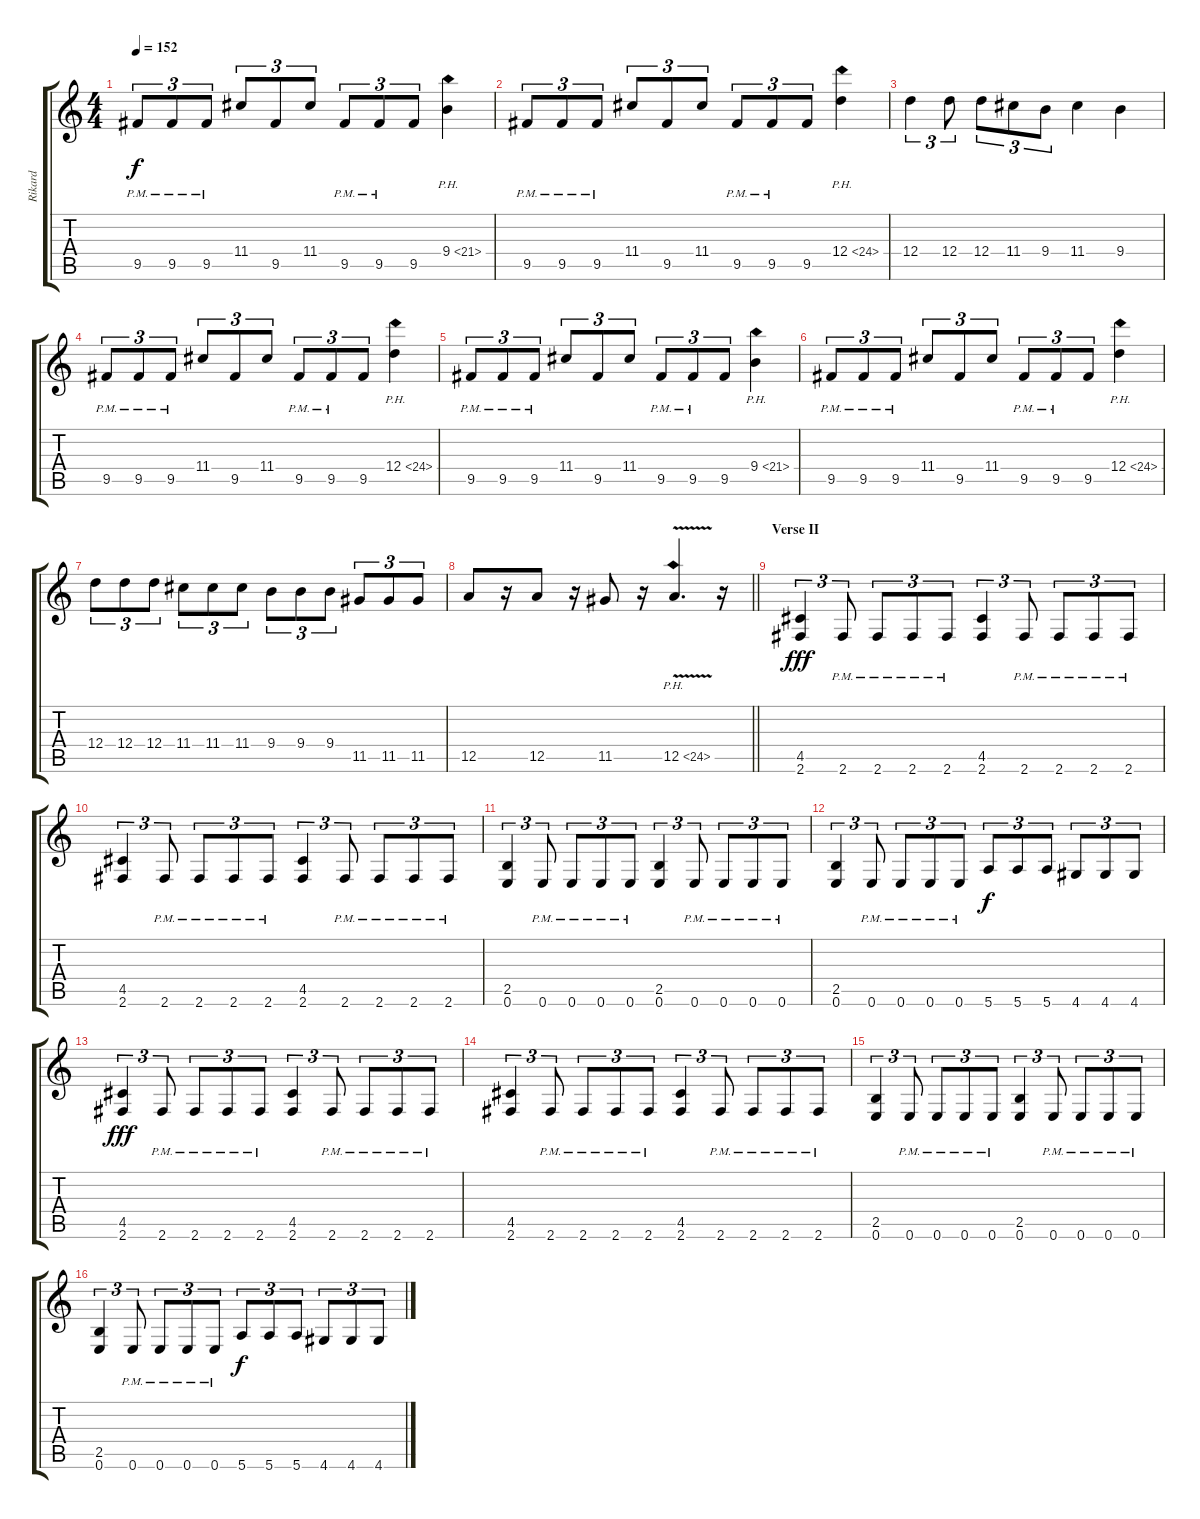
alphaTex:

\track ("Rikard" "Rikard") {instrument distortionguitar}
\staff {score tabs}
\tuning (E4 B3 G3 D3 A2 E2) {hide}
\ts (4 4)
\tempo 152
\clef g2
\ks c
9.5{pm}.8{tu (3 2) dy f} 9.5{pm}.8{tu (3 2)} 9.5{pm}.8{tu (3 2)} 11.4.8{tu (3 2)} 9.5.8{tu (3 2)} 11.4.8{tu (3 2)} 9.5{pm}.8{tu (3 2)} 9.5{pm}.8{tu (3 2)} 9.5.8{tu (3 2)} 9.4{ph 12}.4 |
9.5{pm}.8{tu (3 2)} 9.5{pm}.8{tu (3 2)} 9.5{pm}.8{tu (3 2)} 11.4.8{tu (3 2)} 9.5.8{tu (3 2)} 11.4.8{tu (3 2)} 9.5{pm}.8{tu (3 2)} 9.5{pm}.8{tu (3 2)} 9.5.8{tu (3 2)} 12.4{ph 12}.4 |
12.4.4{tu (3 2)} 12.4.8{tu (3 2)} 12.4.8{tu (3 2)} 11.4.8{tu (3 2)} 9.4.8{tu (3 2)} 11.4.4 9.4.4 |
9.5{pm}.8{tu (3 2)} 9.5{pm}.8{tu (3 2)} 9.5{pm}.8{tu (3 2)} 11.4.8{tu (3 2)} 9.5.8{tu (3 2)} 11.4.8{tu (3 2)} 9.5{pm}.8{tu (3 2)} 9.5{pm}.8{tu (3 2)} 9.5.8{tu (3 2)} 12.4{ph 12}.4 |
9.5{pm}.8{tu (3 2)} 9.5{pm}.8{tu (3 2)} 9.5{pm}.8{tu (3 2)} 11.4.8{tu (3 2)} 9.5.8{tu (3 2)} 11.4.8{tu (3 2)} 9.5{pm}.8{tu (3 2)} 9.5{pm}.8{tu (3 2)} 9.5.8{tu (3 2)} 9.4{ph 12}.4 |
9.5{pm}.8{tu (3 2)} 9.5{pm}.8{tu (3 2)} 9.5{pm}.8{tu (3 2)} 11.4.8{tu (3 2)} 9.5.8{tu (3 2)} 11.4.8{tu (3 2)} 9.5{pm}.8{tu (3 2)} 9.5{pm}.8{tu (3 2)} 9.5.8{tu (3 2)} 12.4{ph 12}.4 |
12.4.8{tu (3 2)} 12.4.8{tu (3 2)} 12.4.8{tu (3 2)} 11.4.8{tu (3 2)} 11.4.8{tu (3 2)} 11.4.8{tu (3 2)} 9.4.8{tu (3 2)} 9.4.8{tu (3 2)} 9.4.8{tu (3 2)} 11.5.8{tu (3 2)} 11.5.8{tu (3 2)} 11.5.8{tu (3 2)} |
\barLineRight lightlight
12.5.8 r.16 12.5.8 r.16 11.5.8 r.16 12.5{ph 12 v}.4{d} r.16 |
\section ("" "Verse II")
(4.5 2.6).4{tu (3 2) dy fff} 2.6{pm}.8{tu (3 2)} 2.6{pm}.8{tu (3 2)} 2.6{pm}.8{tu (3 2)} 2.6{pm}.8{tu (3 2)} (4.5 2.6).4{tu (3 2)} 2.6{pm}.8{tu (3 2)} 2.6{pm}.8{tu (3 2)} 2.6{pm}.8{tu (3 2)} 2.6{pm}.8{tu (3 2)} |
(4.5 2.6).4{tu (3 2)} 2.6{pm}.8{tu (3 2)} 2.6{pm}.8{tu (3 2)} 2.6{pm}.8{tu (3 2)} 2.6{pm}.8{tu (3 2)} (4.5 2.6).4{tu (3 2)} 2.6{pm}.8{tu (3 2)} 2.6{pm}.8{tu (3 2)} 2.6{pm}.8{tu (3 2)} 2.6{pm}.8{tu (3 2)} |
(2.5 0.6).4{tu (3 2)} 0.6{pm}.8{tu (3 2)} 0.6{pm}.8{tu (3 2)} 0.6{pm}.8{tu (3 2)} 0.6{pm}.8{tu (3 2)} (2.5 0.6).4{tu (3 2)} 0.6{pm}.8{tu (3 2)} 0.6{pm}.8{tu (3 2)} 0.6{pm}.8{tu (3 2)} 0.6{pm}.8{tu (3 2)} |
(2.5 0.6).4{tu (3 2)} 0.6{pm}.8{tu (3 2)} 0.6{pm}.8{tu (3 2)} 0.6{pm}.8{tu (3 2)} 0.6{pm}.8{tu (3 2)} 5.6.8{tu (3 2) dy f} 5.6.8{tu (3 2)} 5.6.8{tu (3 2)} 4.6.8{tu (3 2)} 4.6.8{tu (3 2)} 4.6.8{tu (3 2)} |
(4.5 2.6).4{tu (3 2) dy fff} 2.6{pm}.8{tu (3 2)} 2.6{pm}.8{tu (3 2)} 2.6{pm}.8{tu (3 2)} 2.6{pm}.8{tu (3 2)} (4.5 2.6).4{tu (3 2)} 2.6{pm}.8{tu (3 2)} 2.6{pm}.8{tu (3 2)} 2.6{pm}.8{tu (3 2)} 2.6{pm}.8{tu (3 2)} |
(4.5 2.6).4{tu (3 2)} 2.6{pm}.8{tu (3 2)} 2.6{pm}.8{tu (3 2)} 2.6{pm}.8{tu (3 2)} 2.6{pm}.8{tu (3 2)} (4.5 2.6).4{tu (3 2)} 2.6{pm}.8{tu (3 2)} 2.6{pm}.8{tu (3 2)} 2.6{pm}.8{tu (3 2)} 2.6{pm}.8{tu (3 2)} |
(2.5 0.6).4{tu (3 2)} 0.6{pm}.8{tu (3 2)} 0.6{pm}.8{tu (3 2)} 0.6{pm}.8{tu (3 2)} 0.6{pm}.8{tu (3 2)} (2.5 0.6).4{tu (3 2)} 0.6{pm}.8{tu (3 2)} 0.6{pm}.8{tu (3 2)} 0.6{pm}.8{tu (3 2)} 0.6{pm}.8{tu (3 2)} |
(2.5 0.6).4{tu (3 2)} 0.6{pm}.8{tu (3 2)} 0.6{pm}.8{tu (3 2)} 0.6{pm}.8{tu (3 2)} 0.6{pm}.8{tu (3 2)} 5.6.8{tu (3 2) dy f} 5.6.8{tu (3 2)} 5.6.8{tu (3 2)} 4.6.8{tu (3 2)} 4.6.8{tu (3 2)} 4.6.8{tu (3 2)}
